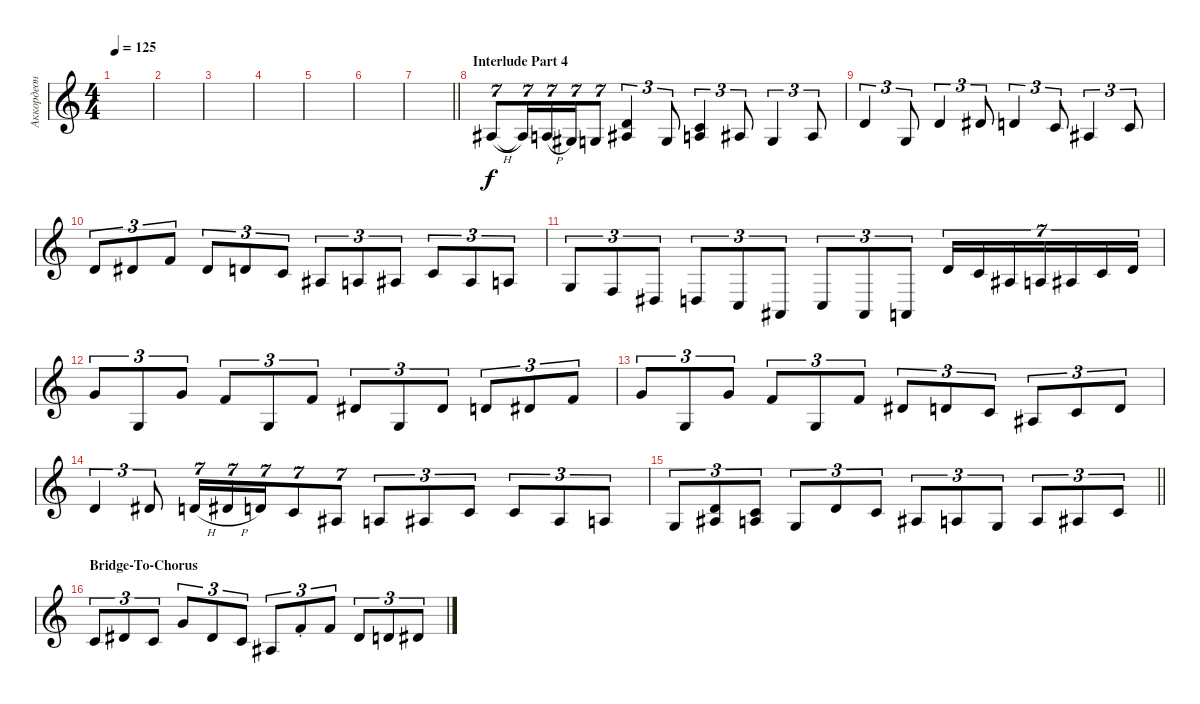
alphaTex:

\track ("Аккордеон" "Аккордеон") {instrument accordion}
\staff {score}
\tuning (E4 B3 G3 D3 A2 E2) {hide}
\ts (4 4)
\tempo 125
\clef g2
\ks c
|
|
|
|
|
|
\barLineRight lightlight
|
\section ("" "Interlude Part 4")
3.3{h}.8{tu (7 4)} 3.3{t}.16{tu (7 4)} 2.3{h}.16{tu (7 4)} 1.3.16{tu (7 4)} 5.4.8{tu (7 4)} (3.2 3.3).4{tu (3 2)} 5.4.8{tu (3 2)} (1.2 2.3).4{tu (3 2)} 3.3.8{tu (3 2)} 5.4.4{tu (3 2)} 3.3.8{tu (3 2)} |
3.2.4{tu (3 2)} 5.4.8{tu (3 2)} 3.2.4{tu (3 2)} 4.2.8{tu (3 2)} 3.2.4{tu (3 2)} 5.3.8{tu (3 2)} 3.3.4{tu (3 2)} 5.3.8{tu (3 2)} |
3.2.8{tu (3 2)} 4.2.8{tu (3 2)} 6.2.8{tu (3 2)} 4.2.8{tu (3 2)} 3.2.8{tu (3 2)} 5.3.8{tu (3 2)} 3.3.8{tu (3 2)} 2.3.8{tu (3 2)} 3.3.8{tu (3 2)} 5.3.8{tu (3 2)} 3.3.8{tu (3 2)} 2.3.8{tu (3 2)} |
5.4.8{tu (3 2)} 3.4.8{tu (3 2)} 6.5.8{tu (3 2)} 5.5.8{tu (3 2)} 3.5.8{tu (3 2)} 6.6.8{tu (3 2)} 3.5.8{tu (3 2)} 6.6.8{tu (3 2)} 5.6.8{tu (3 2)} 3.2.16{tu (7 4)} 1.2.16{tu (7 4)} 3.3.16{tu (7 4)} 2.3.16{tu (7 4)} 3.3.16{tu (7 4)} 1.2.16{tu (7 4)} 3.2.16{tu (7 4)} |
3.1.8{tu (3 2)} 0.3.8{tu (3 2)} 3.1.8{tu (3 2)} 6.2.8{tu (3 2)} 0.3.8{tu (3 2)} 6.2.8{tu (3 2)} 4.2.8{tu (3 2)} 0.3.8{tu (3 2)} 4.2.8{tu (3 2)} 3.2.8{tu (3 2)} 4.2.8{tu (3 2)} 6.2.8{tu (3 2)} |
3.1.8{tu (3 2)} 0.3.8{tu (3 2)} 3.1.8{tu (3 2)} 6.2.8{tu (3 2)} 0.3.8{tu (3 2)} 6.2.8{tu (3 2)} 4.2.8{tu (3 2)} 3.2.8{tu (3 2)} 5.3.8{tu (3 2)} 3.3.8{tu (3 2)} 5.3.8{tu (3 2)} 3.2.8{tu (3 2)} |
3.2.4{tu (3 2)} 4.2.8{tu (3 2)} 3.2{h}.16{tu (7 4)} 4.2{h}.16{tu (7 4)} 3.2.16{tu (7 4)} 5.3.8{tu (7 4)} 3.3.8{tu (7 4)} 2.3.8{tu (3 2)} 3.3.8{tu (3 2)} 5.3.8{tu (3 2)} 5.3.8{tu (3 2)} 3.3.8{tu (3 2)} 2.3.8{tu (3 2)} |
\barLineRight lightlight
5.4.8{tu (3 2)} (3.2 3.3).8{tu (3 2)} (1.2 2.3).8{tu (3 2)} 5.4.8{tu (3 2)} 3.2.8{tu (3 2)} 5.3.8{tu (3 2)} 3.3.8{tu (3 2)} 2.3.8{tu (3 2)} 5.4.8{tu (3 2)} 2.3.8{tu (3 2)} 3.3.8{tu (3 2)} 5.3.8{tu (3 2)} |
\section ("" "Bridge-To-Chorus")
5.3.8{tu (3 2)} 4.2.8{tu (3 2)} 5.3.8{tu (3 2)} 3.1.8{tu (3 2)} 4.2.8{tu (3 2)} 5.3.8{tu (3 2)} 3.3.8{tu (3 2)} 6.2{st}.8{tu (3 2)} 6.2.8{tu (3 2)} 4.2.8{tu (3 2)} 3.2.8{tu (3 2)} 4.2.8{tu (3 2)}
